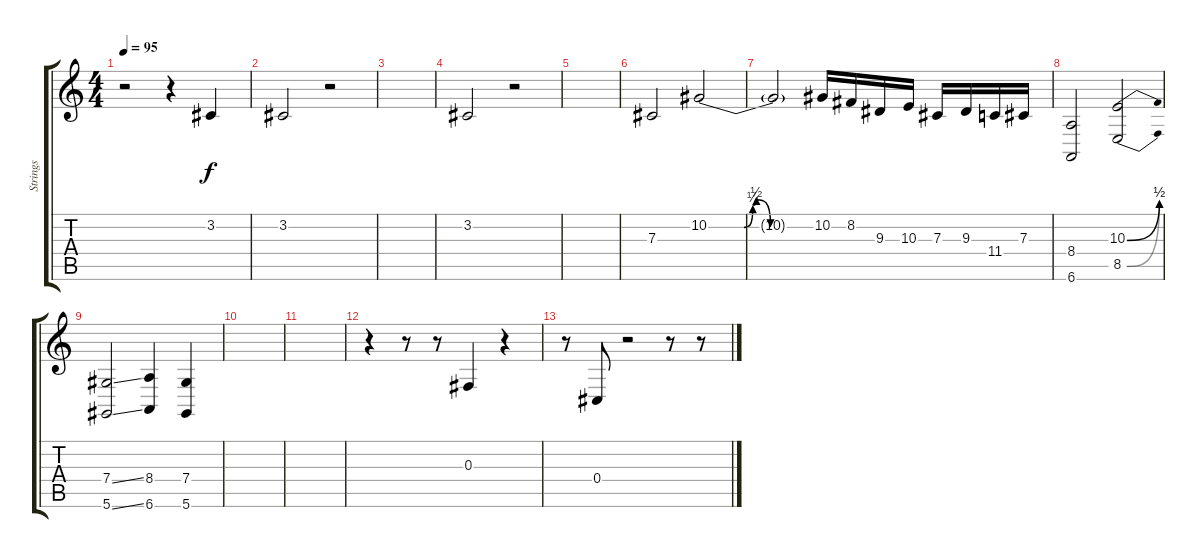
\track ("Strings" "Strings") {instrument stringensemble2}
\staff {score tabs}
\tuning (Eb4 Bb3 Gb3 Db3 Ab2 Eb2) {hide}
\ts (4 4)
\tempo 95
\clef g2
\ks c
r.2{dy f instrument stringensemble2} r.4 3.2.4 |
3.2.2 r.2 |
|
3.2.2 r.2 |
|
7.3.2 10.2{be (custom 0 0 15 0 20 0 25 1 27 2 35 0 60 0)}.2 |
10.2{t}.2 10.2.16 8.2.16 9.3.16 10.3.16 7.3.16 9.3.16 11.4.16 7.3.16 |
(8.4 6.6).2 (10.3{be (bend 0 0 60 2)} 8.5{be (bend 0 0 60 2)}).2 |
(7.4{ss} 5.6{ss}).2 (8.4 6.6).4 (7.4 5.6).4 |
|
|
r.4 r.8 r.8 0.3.4 r.4 |
r.8 0.4.8 r.2 r.8 r.8
